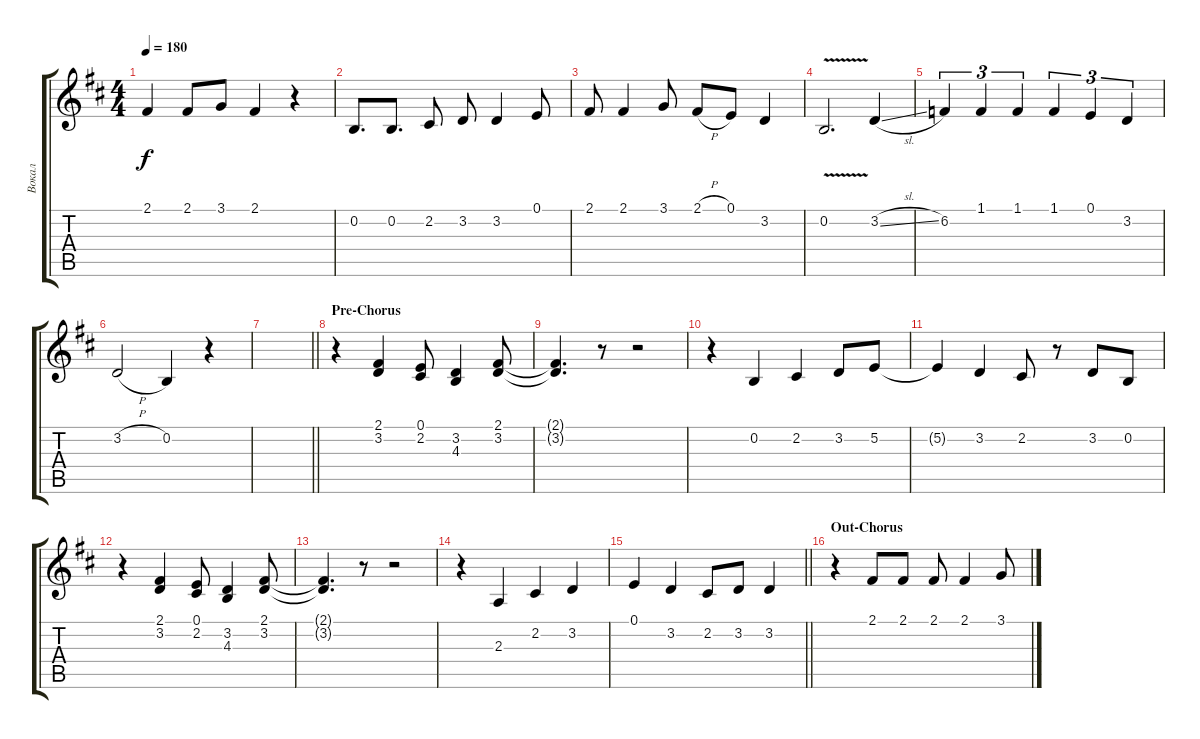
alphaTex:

\track ("Вокал" "Вокал") {instrument trumpet}
\staff {score tabs}
\tuning (E4 B3 G3 D3 A2 E2) {hide}
\ts (4 4)
\tempo 180
\clef g2
\ks bminor
2.1.4{dy f} 2.1.8 3.1.8 2.1.4 r.4 |
0.2.8{d} 0.2.8{d} 2.2.8 3.2.8 3.2.4 0.1.8 |
2.1.8 2.1.4 3.1.8 2.1{h}.8 0.1.8 3.2.4 |
0.2{v}.2{d} 3.2{sl}.4 |
6.2.4{tu (3 2)} 1.1.4{tu (3 2)} 1.1.4{tu (3 2)} 1.1.4{tu (3 2)} 0.1.4{tu (3 2)} 3.2.4{tu (3 2)} |
3.2{h}.2 0.2.4 r.4 |
\barLineRight lightlight
|
\section ("" "Pre-Chorus")
r.4 (2.1 3.2).4 (0.1 2.2).8 (3.2 4.3).4 (2.1 3.2).8 |
(2.1{t} 3.2{t}).4{d} r.8 r.2 |
r.4 0.2.4 2.2.4 3.2.8 5.2.8 |
5.2{t}.4 3.2.4 2.2.8 r.8 3.2.8 0.2.8 |
r.4 (2.1 3.2).4 (0.1 2.2).8 (3.2 4.3).4 (2.1 3.2).8 |
(2.1{t} 3.2{t}).4{d} r.8 r.2 |
r.4 2.3.4 2.2.4 3.2.4 |
\barLineRight lightlight
0.1.4 3.2.4 2.2.8 3.2.8 3.2.4 |
\section ("" "Out-Chorus")
r.4 2.1.8 2.1.8 2.1.8 2.1.4 3.1.8
